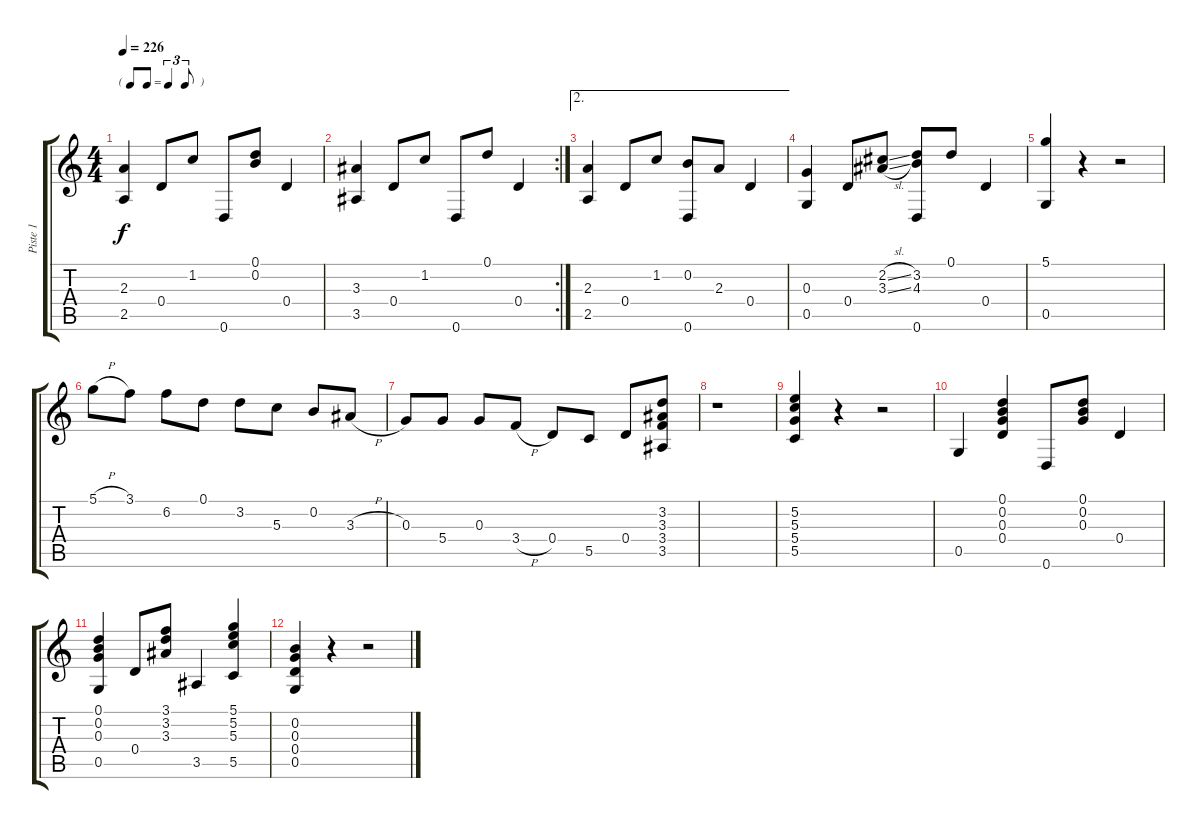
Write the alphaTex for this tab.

\track ("Piste 1" "Piste 1") {instrument acousticguitarnylon}
\staff {score tabs}
\tuning (D4 B3 G3 D3 G2 D2) {hide}
\ts (4 4)
\tf triplet8th
\tempo 226
\clef g2
\ks c
(2.3 2.5).4{dy f} 0.4.8 1.2.8 0.6.8 (0.1 0.2).8 0.4.4 |
\rc 2
(3.3 3.5).4 0.4.8 1.2.8 0.6.8 0.1.8 0.4.4 |
\ae 2
(2.3 2.5).4 0.4.8 1.2.8 (0.2 0.6).8 2.3.8 0.4.4 |
(0.3 0.5).4 0.4.8 (2.2{sl} 3.3{sl}).8 (3.2 4.3 0.6).8 0.1.8 0.4.4 |
(5.1 0.5).4 r.4 r.2 |
5.1{h}.8 3.1.8 6.2.8 0.1.8 3.2.8 5.3.8 0.2.8 3.3{h}.8 |
0.3.8 5.4.8 0.3.8 3.4{h}.8 0.4.8 5.5.8 0.4.8 (3.2 3.3 3.4 3.5).8 |
r.1 |
(5.2 5.3 5.4 5.5).4 r.4 r.2 |
0.5.4 (0.1 0.2 0.3 0.4).4 0.6.8 (0.1 0.2 0.3).8 0.4.4 |
(0.1 0.2 0.3 0.5).4 0.4.8 (3.1 3.2 3.3).8 3.5.4 (5.1 5.2 5.3 5.5).4 |
(0.2 0.3 0.4 0.5).4 r.4 r.2
